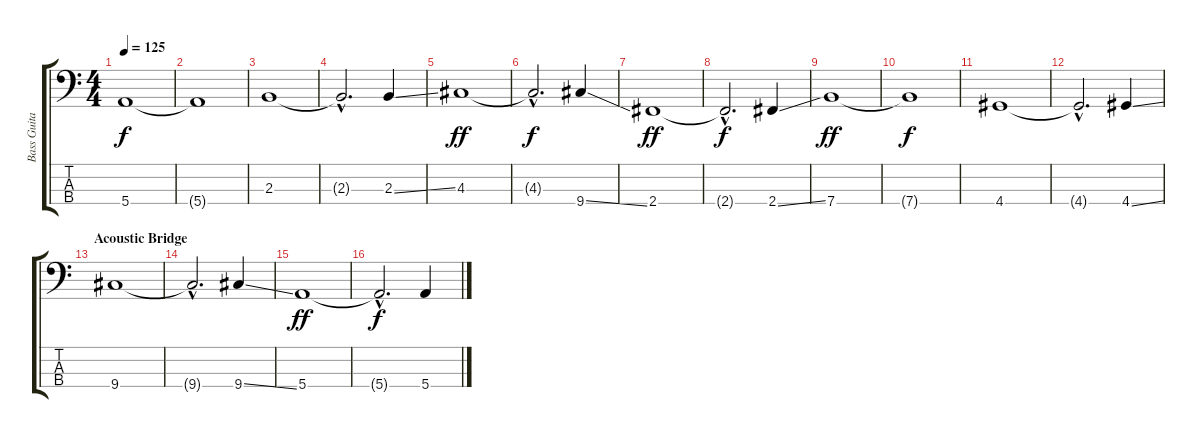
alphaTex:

\track ("Bass Guitar" "Bass Guita") {instrument electricbassfinger}
\staff {score tabs}
\tuning (G2 D2 A1 E1) {hide}
\ts (4 4)
\tempo 125
\clef f4
\ks c
5.4.1{dy f} |
5.4{t}.1 |
2.3.1 |
2.3{hac t}.2{d} 2.3{ss}.4 |
4.3.1{dy ff} |
4.3{hac t}.2{d dy f} 9.4{ss}.4 |
2.4.1{dy ff} |
2.4{hac t}.2{d dy f} 2.4{ss}.4 |
7.4.1{dy ff} |
7.4{t}.1{dy f} |
4.4.1 |
4.4{hac t}.2{d} 4.4{ss}.4 |
\section ("" "Acoustic Bridge")
9.4.1 |
9.4{hac t}.2{d} 9.4{ss}.4 |
5.4.1{dy ff} |
5.4{hac t}.2{d dy f} 5.4{ss}.4
